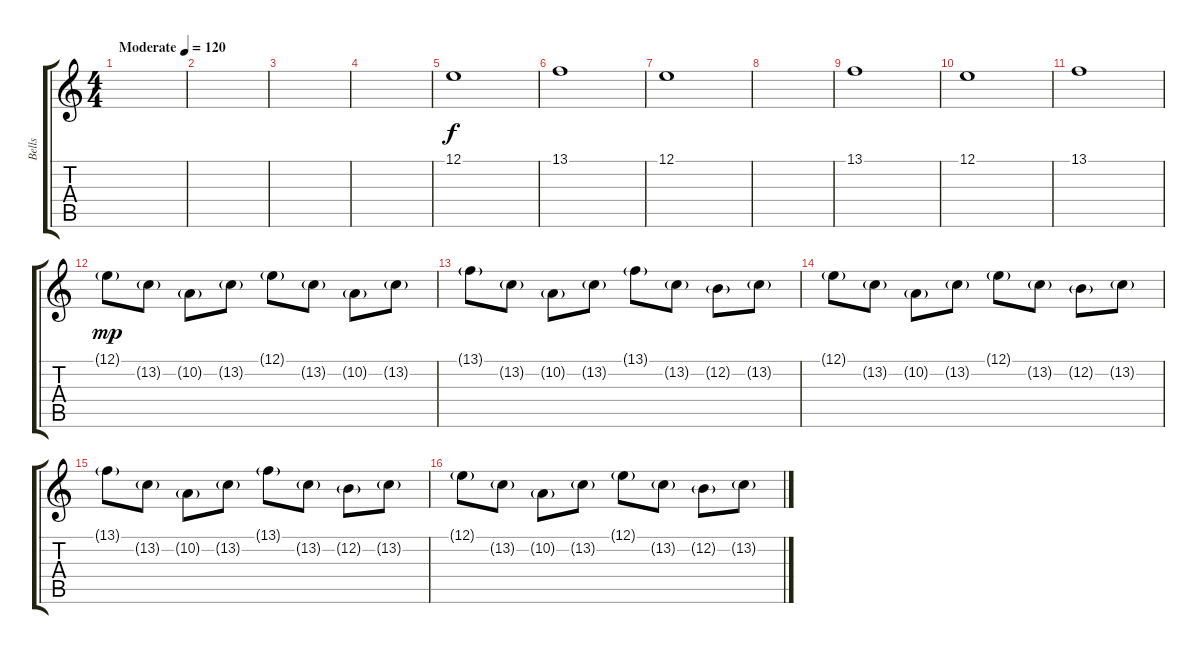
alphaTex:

\track ("Bells" "Bells") {instrument pad1newage}
\staff {score tabs}
\tuning (E4 B3 G3 D3 A2 E2) {hide}
\ts (4 4)
\tempo (120 "Moderate")
\clef g2
\ks c
|
|
|
|
12.1.1 |
13.1.1 |
12.1.1 |
|
13.1.1 |
12.1.1 |
13.1.1 |
12.1{g}.8{dy mp} 13.2{g}.8 10.2{g}.8 13.2{g}.8 12.1{g}.8 13.2{g}.8 10.2{g}.8 13.2{g}.8 |
13.1{g}.8 13.2{g}.8 10.2{g}.8 13.2{g}.8 13.1{g}.8 13.2{g}.8 12.2{g}.8 13.2{g}.8 |
12.1{g}.8 13.2{g}.8 10.2{g}.8 13.2{g}.8 12.1{g}.8 13.2{g}.8 12.2{g}.8 13.2{g}.8 |
13.1{g}.8 13.2{g}.8 10.2{g}.8 13.2{g}.8 13.1{g}.8 13.2{g}.8 12.2{g}.8 13.2{g}.8 |
12.1{g}.8 13.2{g}.8 10.2{g}.8 13.2{g}.8 12.1{g}.8 13.2{g}.8 12.2{g}.8 13.2{g}.8
